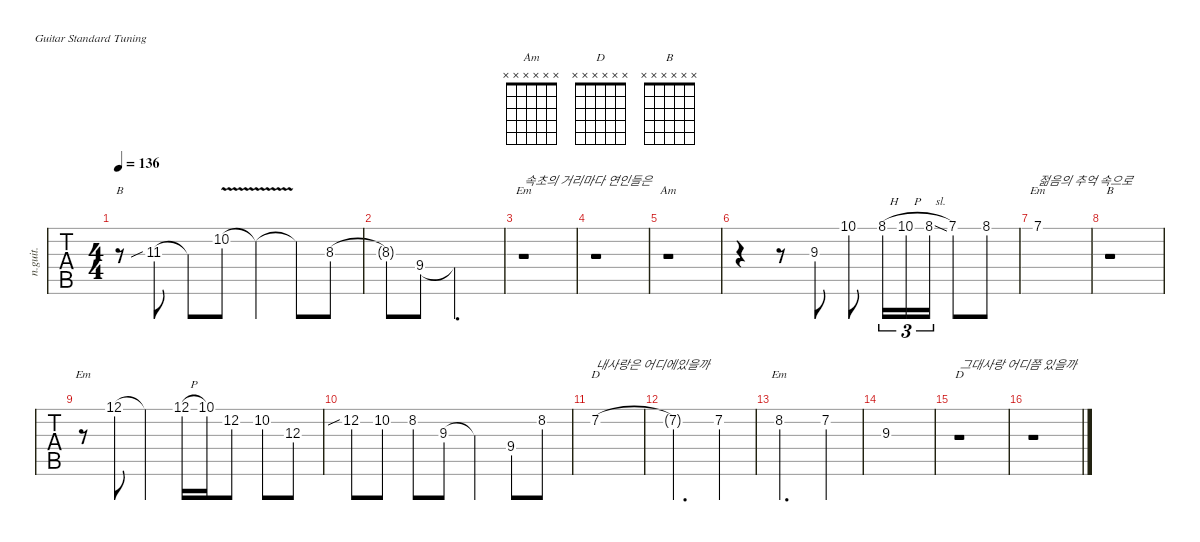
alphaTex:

\defaultSystemsLayout 4
\hideDynamics
\bracketExtendMode nobrackets
\track ("Nylon Guitar" "n.guit.") {instrument acousticguitarnylon}
\staff {tabs}
\tuning (E4 B3 G3 D3 A2 E2)
\chord ("Em" x x x x x x)
\chord ("Am" x x x x x x)
\chord ("Em" 7 x x x x x) {firstfret 7 showdiagram false showfingering false}
\chord ("D" x x 11 x x x) {firstfret 11 showdiagram false showfingering false}
\chord ("Em" x 8 x x x x) {firstfret 8 showdiagram false showfingering false}
\chord ("D" x x x x x x)
\chord ("B" x x x x x x)
\ts (4 4)
\tempo 136
\clef g2
\ks c
r.8{ch "B" dy mf} 11.3{sib acc #}.8 11.3{t acc #}.8 10.2{v}.8 10.2{t}.4 10.2{t}.8 8.3{acc #}.8 |
8.3{t acc #}.8 9.4.8 9.4{t}.2{d} |
r.1{ch "Em" txt "속초의 거리마다 연인들은"} |
r.1 |
r.1{ch "Am"} |
r.4 r.8 9.3.8 10.1.8 8.1{h}.16{tu (3 2)} 10.1{h}.16{tu (3 2)} 8.1{sl}.16{tu (3 2)} 7.1.8 8.1.8 |
7.1.1{ch "Em" txt "젊음의 추억 속으로"} |
r.1{ch "B"} |
r.8{ch "Em"} 12.1.8 12.1{t}.4 12.1{h}.16 10.1.16 12.2.8 10.2.8 12.3.8 |
12.2{sib}.8 10.2.8 8.2.8 9.3.8 9.3{t}.4 9.4.8 8.2.8 |
7.2{acc #}.1{ch "D" txt "내사랑은 어디에있을까"} |
7.2{t acc #}.2{d} 7.2{acc #}.4 |
8.2.2{d ch "Em"} 7.2{acc #}.4 |
9.3.1 |
r.1{ch "D" txt "그대사랑 어디쯤 있을까"} |
r.1
